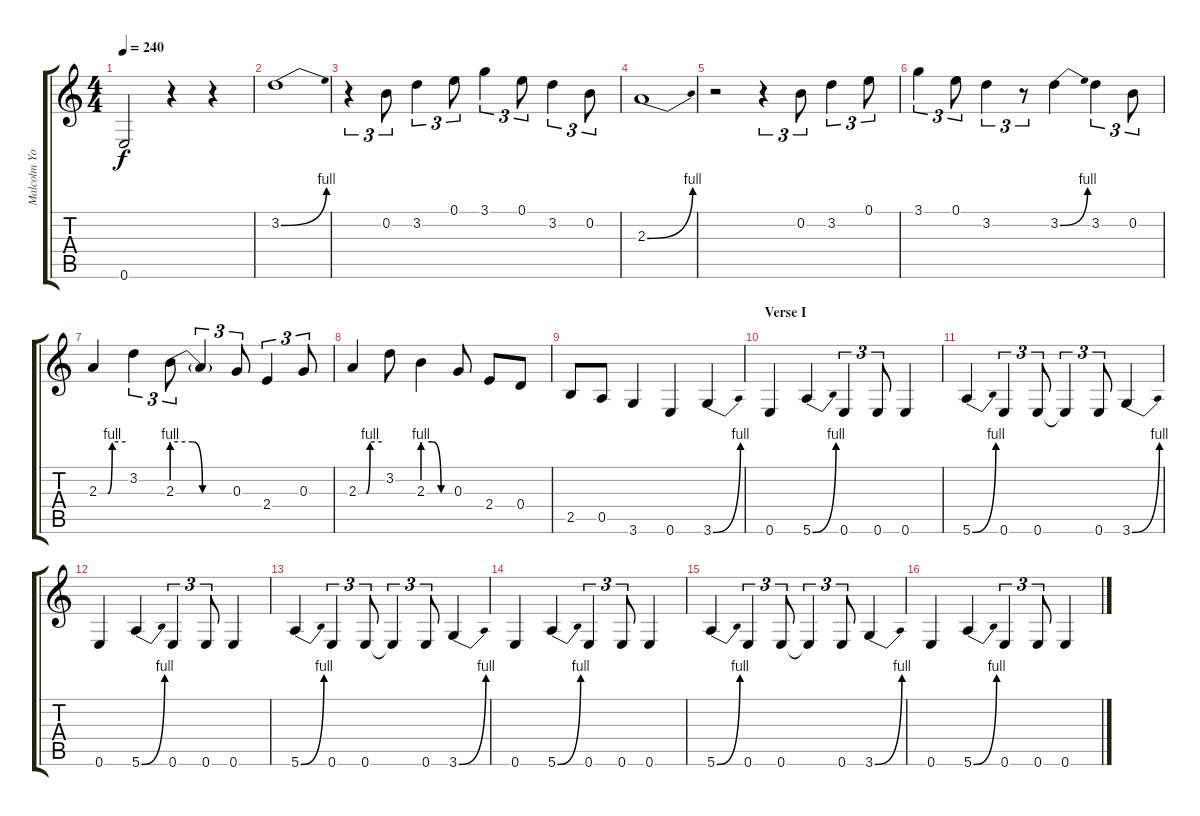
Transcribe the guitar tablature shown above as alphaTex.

\track ("Malcolm Young" "Malcolm Yo") {instrument overdrivenguitar}
\staff {score tabs}
\tuning (E4 B3 G3 D3 A2 E2) {hide}
\ts (4 4)
\tempo 240
\clef g2
\ks c
0.6.2{dy f} r.4 r.4 |
3.2{be (bend 0 0 60 4)}.1 |
r.4{tu (3 2)} 0.2.8{tu (3 2)} 3.2.4{tu (3 2)} 0.1.8{tu (3 2)} 3.1.4{tu (3 2)} 0.1.8{tu (3 2)} 3.2.4{tu (3 2)} 0.2.8{tu (3 2)} |
2.3{be (bend 0 0 60 4)}.1 |
r.2 r.4{tu (3 2)} 0.2.8{tu (3 2)} 3.2.4{tu (3 2)} 0.1.8{tu (3 2)} |
3.1.4{tu (3 2)} 0.1.8{tu (3 2)} 3.2.4{tu (3 2)} r.8{tu (3 2)} 3.2{be (bend 0 0 60 4)}.4 3.2.4{tu (3 2)} 0.2.8{tu (3 2)} |
2.3{be (custom 0 0 20 0 30 4 60 4)}.4 3.2.4{tu (3 2)} 2.3{be (custom 0 4 20 4 30 0 60 0)}.8{tu (3 2)} 2.3{t}.4{tu (3 2)} 0.3.8{tu (3 2)} 2.4.4{tu (3 2)} 0.3.8{tu (3 2)} |
2.3{be (custom 0 0 20 0 30 4 60 4)}.4 3.2.8 2.3{be (custom 0 4 20 4 40 0 60 0)}.4 0.3.8 2.4.8 0.4.8 |
2.5.8 0.5.8 3.6.4 0.6.4 3.6{be (bend 0 0 60 4)}.4 |
\section ("" "Verse I")
0.6.4 5.6{be (bend 0 0 60 4)}.4 0.6.4{tu (3 2)} 0.6.8{tu (3 2)} 0.6.4 |
5.6{be (bend 0 0 60 4)}.4 0.6.4{tu (3 2)} 0.6.8{tu (3 2)} 0.6{t}.4{tu (3 2)} 0.6.8{tu (3 2)} 3.6{be (bend 0 0 60 4)}.4 |
0.6.4 5.6{be (bend 0 0 60 4)}.4 0.6.4{tu (3 2)} 0.6.8{tu (3 2)} 0.6.4 |
5.6{be (bend 0 0 60 4)}.4 0.6.4{tu (3 2)} 0.6.8{tu (3 2)} 0.6{t}.4{tu (3 2)} 0.6.8{tu (3 2)} 3.6{be (bend 0 0 60 4)}.4 |
0.6.4 5.6{be (bend 0 0 60 4)}.4 0.6.4{tu (3 2)} 0.6.8{tu (3 2)} 0.6.4 |
5.6{be (bend 0 0 60 4)}.4 0.6.4{tu (3 2)} 0.6.8{tu (3 2)} 0.6{t}.4{tu (3 2)} 0.6.8{tu (3 2)} 3.6{be (bend 0 0 60 4)}.4 |
0.6.4 5.6{be (bend 0 0 60 4)}.4 0.6.4{tu (3 2)} 0.6.8{tu (3 2)} 0.6.4
